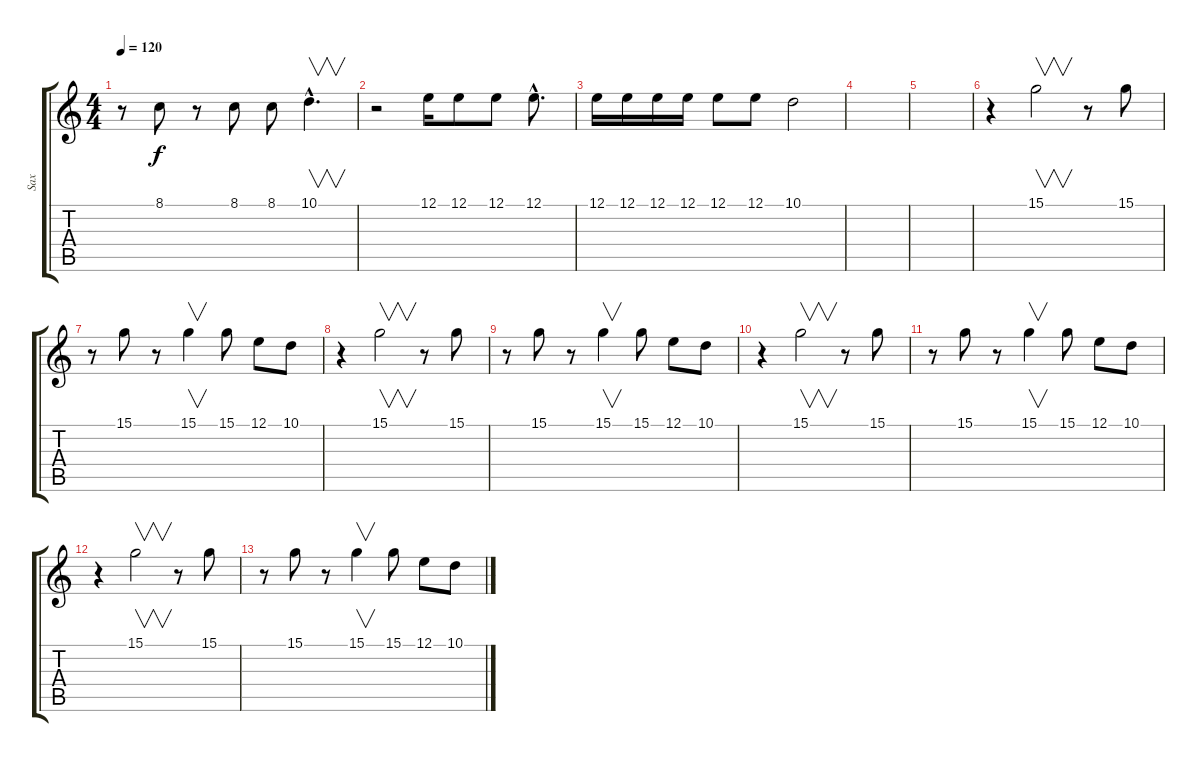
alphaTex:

\track ("Sax" "Sax") {instrument baritonesax}
\staff {score tabs}
\tuning (E4 B3 G3 D3 A2 E2) {hide}
\ts (4 4)
\tempo 120
\clef g2
\ks c
r.8{dy f} 8.1.8 r.8 8.1.8 8.1.8 10.1{hac}.4{v d} |
r.2 12.1.16 12.1.8 12.1.8 12.1{hac}.8{d} |
12.1.16 12.1.16 12.1.16 12.1.16 12.1.8 12.1.8 10.1.2 |
|
|
r.4 15.1.2{v} r.8 15.1.8 |
r.8 15.1.8 r.8 15.1.4{v} 15.1.8 12.1.8 10.1.8 |
r.4 15.1.2{v} r.8 15.1.8 |
r.8 15.1.8 r.8 15.1.4{v} 15.1.8 12.1.8 10.1.8 |
r.4 15.1.2{v} r.8 15.1.8 |
r.8 15.1.8 r.8 15.1.4{v} 15.1.8 12.1.8 10.1.8 |
r.4 15.1.2{v} r.8 15.1.8 |
r.8 15.1.8 r.8 15.1.4{v} 15.1.8 12.1.8 10.1.8
